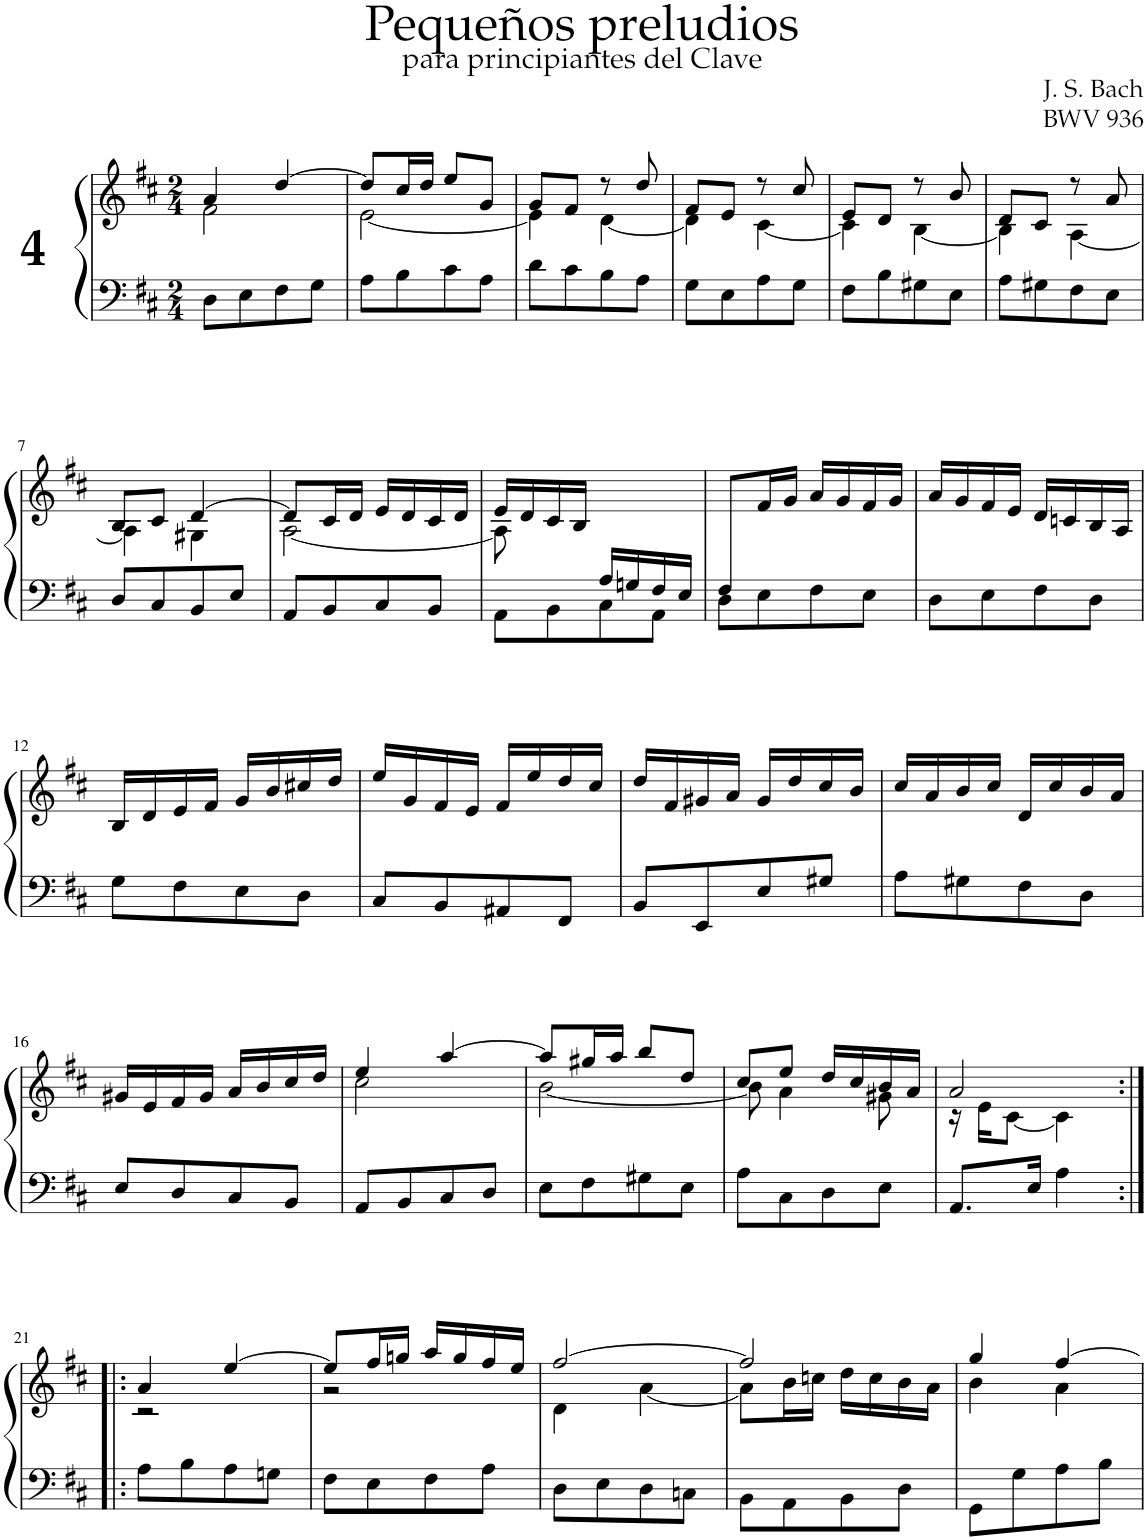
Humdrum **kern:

**kern	**kern
*part1	*part1
*staff2	*staff1
*I"4	*
*clefF4	*clefG2
*k[f#c#]	*k[f#c#]
*M2/4	*M2/4
=1	=1
*	*^
8D\L	4a/	2f#\
8E\	.	.
8F#\	[4dd/	.
8G\J	.	.
=2	=2	=2
8A\L	8dd/L]	[2e\
8B\	16cc#/L	.
.	16dd/JJ	.
8c#\	8ee/L	.
8A\J	8g/J	.
=3	=3	=3
8d\L	8g/L	4e\]
8c#\	8f#/J	.
8B\	8r	[4d\
8A\J	8dd/	.
=4	=4	=4
8G\L	8f#/L	4d\]
8E\	8e/J	.
8A\	8r	[4c#\
8G\J	8cc#/	.
=5	=5	=5
8F#\L	8e/L	4c#\]
8B\	8d/J	.
8G#X\	8r	[4B\
8E\J	8b/	.
=6	=6	=6
8A\L	8d/L	4B\]
8G#X\	8c#/J	.
8F#\	8r	[4A\
8E\J	8a/	.
!!LO:LB:g=z	!!
=7	=7	=7
8D/L	8B/L	4A\]
8C#/	8c#/J	.
8BB/	[4d/	4G#X\
8E/J	.	.
=8	=8	=8
8AA/L	8d/L]	[2A\
8BB/	16c#/L	.
.	16d/JJ	.
8C#/	16e/LL	.
.	16d/	.
8BB/J	16c#/	.
.	16d/JJ	.
=9	=9	=9
*^	*	*
4ryy	8AA\L	16e/LL	8A\]
.	.	16d/	.
.	8BB\	16c#/	8ryy
.	.	16B/JJ	.
16A/LL	8C#\	4ryy	4ryy
16Gn/	.	.	.
16F#/	8AA\J	.	.
16E/JJ	.	.	.
*	*	*v	*v
=10	=10	=10
8F#/L	8D\L	8ryy
4.ryy	8E\	16f#/L
.	.	16g/JJ
.	8F#\	16a/LL
.	.	16g/
.	8E\J	16f#/
.	.	16g/JJ
*v	*v	*
=11	=11
8D\L	16a/LL
.	16g/
8E\	16f#/
.	16e/JJ
8F#\	16d/LL
.	16cn/
8D\J	16B/
.	16A/JJ
!!LO:LB:g=z
=12	=12
8G\L	16B/LL
.	16d/
8F#\	16e/
.	16f#/JJ
8E\	16g/LL
.	16b/
8D\J	16cc#X/
.	16dd/JJ
=13	=13
8C#/L	16ee/LL
.	16g/
8BB/	16f#/
.	16e/JJ
8AA#X/	16f#/LL
.	16ee/
8FF#/J	16dd/
.	16cc#/JJ
=14	=14
8BB/L	16dd/LL
.	16f#/
8EE/	16g#X/
.	16a/JJ
8E/	16g#/LL
.	16dd/
8G#X/J	16cc#/
.	16b/JJ
=15	=15
8A\L	16cc#/LL
.	16a/
8G#X\	16b/
.	16cc#/JJ
8F#\	16d/LL
.	16cc#/
8D\J	16b/
.	16a/JJ
!!LO:LB:g=z
=16	=16
8E/L	16g#X/LL
.	16e/
8D/	16f#/
.	16g#/JJ
8C#/	16a/LL
.	16b/
8BB/J	16cc#/
.	16dd/JJ
=17	=17
*	*^
8AA/L	4ee/	2cc#\
8BB/	.	.
8C#/	[4aa/	.
8D/J	.	.
=18	=18	=18
8E\L	8aa/L]	[2b\
8F#\	16gg#X/L	.
.	16aa/JJ	.
8G#X\	8bb/L	.
8E\J	8dd/J	.
=19	=19	=19
8A\L	8cc#/L	8b\]
8C#\	8ee/J	4a\
8D\	16dd/LL	.
.	16cc#/	.
8E\J	16b/	8g#X\
.	16a/JJ	.
=20	=20	=20
8.AA/L	2a/	16r
.	.	16e\KL
.	.	[8c#\J
16E/Jk	.	.
4A\	.	4c#\]
!!LO:LB:g=z	!!
=21:|!|:	=21:|!|:	=21:|!|:
*^	*	*
2ryy	8A\L	4a/	2r
.	8B\	.	.
.	8A\	[4ee/	.
.	8Gn\J	.	.
=22	=22	=22	=22
2ryy	8F#\L	8ee/L]	2r
.	8E\	16ff#/L	.
.	.	16ggn/JJ	.
.	8F#\	16aa/LL	.
.	.	16gg/	.
.	8A\J	16ff#/	.
.	.	16ee/JJ	.
=23	=23	=23	=23
2ryy	8D\L	[2ff#/	4d\
.	8E\	.	.
.	8D\	.	[4a\
.	8Cn\J	.	.
=24	=24	=24	=24
2ryy	8BB\L	2ff#/]	8a\L]
.	8AA\	.	16b\L
.	.	.	16ccn\JJ
.	8BB\	.	16dd\LL
.	.	.	16cc\
.	8D\J	.	16b\
.	.	.	16a\JJ
=25	=25	=25	=25
2ryy	8GG\L	4gg/	4b\
.	8G\	.	.
.	8A\	[4ff#/	4a\
.	8B\J	.	.
*v	*v	*	*
*	*v	*v
=	=
*-	*-
